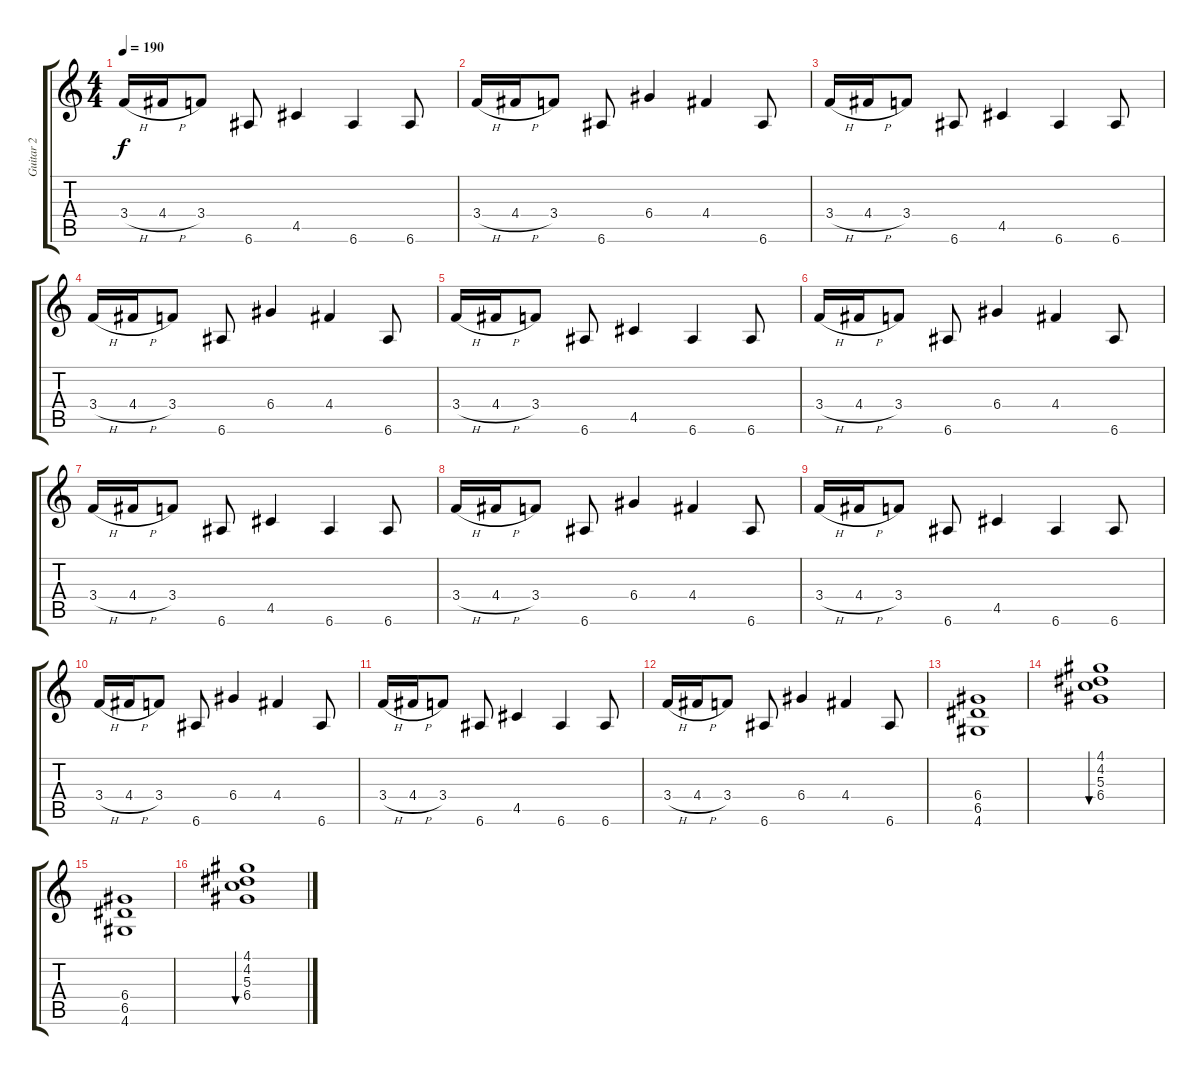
\track ("Guitar 2" "Guitar 2") {instrument overdrivenguitar}
\staff {score tabs}
\tuning (E4 B3 G3 D3 A2 E2) {hide}
\ts (4 4)
\tempo 190
\clef g2
\ks c
3.4{h}.16{dy f instrument overdrivenguitar} 4.4{h}.16 3.4.8 6.6.8 4.5.4 6.6.4 6.6.8 |
3.4{h}.16 4.4{h}.16 3.4.8 6.6.8 6.4.4 4.4.4 6.6.8 |
3.4{h}.16 4.4{h}.16 3.4.8 6.6.8 4.5.4 6.6.4 6.6.8 |
3.4{h}.16 4.4{h}.16 3.4.8 6.6.8 6.4.4 4.4.4 6.6.8 |
3.4{h}.16 4.4{h}.16 3.4.8 6.6.8 4.5.4 6.6.4 6.6.8 |
3.4{h}.16 4.4{h}.16 3.4.8 6.6.8 6.4.4 4.4.4 6.6.8 |
3.4{h}.16 4.4{h}.16 3.4.8 6.6.8 4.5.4 6.6.4 6.6.8 |
3.4{h}.16 4.4{h}.16 3.4.8 6.6.8 6.4.4 4.4.4 6.6.8 |
3.4{h}.16 4.4{h}.16 3.4.8 6.6.8 4.5.4 6.6.4 6.6.8 |
3.4{h}.16 4.4{h}.16 3.4.8 6.6.8 6.4.4 4.4.4 6.6.8 |
3.4{h}.16 4.4{h}.16 3.4.8 6.6.8 4.5.4 6.6.4 6.6.8 |
3.4{h}.16 4.4{h}.16 3.4.8 6.6.8 6.4.4 4.4.4 6.6.8 |
(6.4 6.5 4.6).1 |
(4.1 4.2 5.3 6.4).1{bu 60} |
(6.4 6.5 4.6).1 |
(4.1 4.2 5.3 6.4).1{bu 60}
